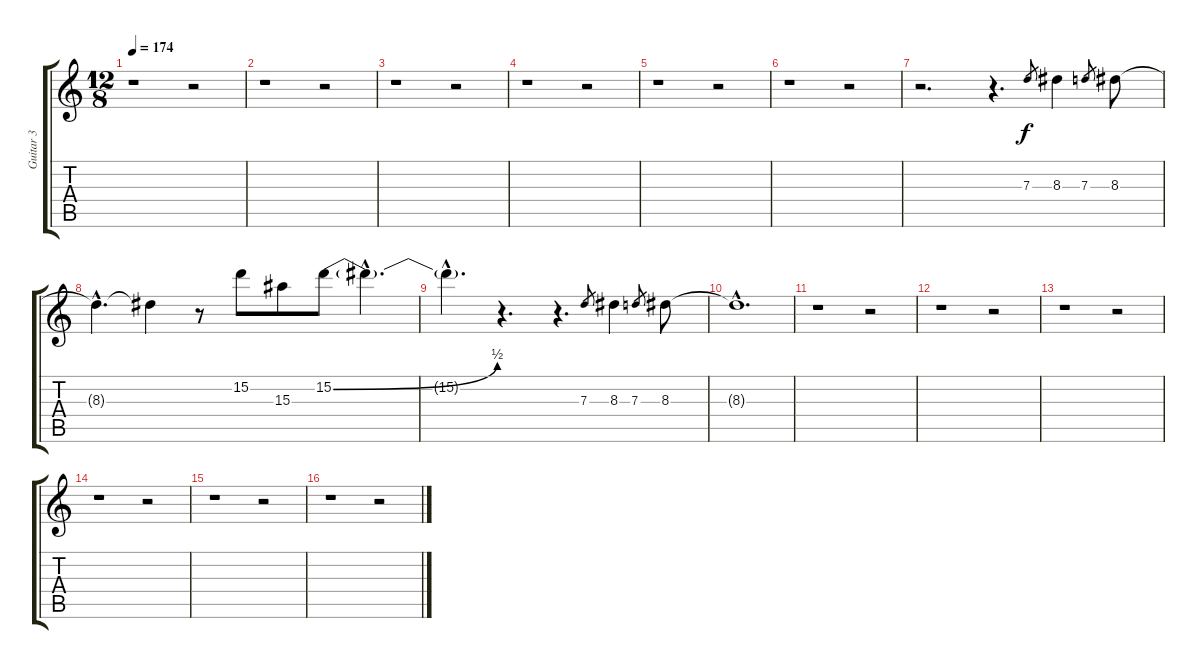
\track ("Guitar 3" "Guitar 3") {instrument distortionguitar}
\staff {score tabs}
\tuning (E4 B3 G3 D3 A2 E2) {hide}
\ts (12 8)
\tempo 174
\clef g2
\ks c
r.1{dy f} r.2 |
r.1 r.2 |
r.1 r.2 |
r.1 r.2 |
r.1 r.2 |
r.1 r.2 |
r.2{d} r.4{d} 7.3.8{gr} 8.3.4 7.3.8{gr} 8.3.8 |
8.3{hac t}.4{d} 8.3{t}.4 r.8 15.2.8 15.3.8 15.2{be (bend 0 0 60 2)}.8 15.2{hac t}.4{d} |
15.2{hac t}.4{d} r.4{d} r.4{d} 7.3.8{gr} 8.3.4 7.3.8{gr} 8.3.8 |
8.3{hac t}.1{d} |
r.1 r.2 |
r.1 r.2 |
r.1 r.2 |
r.1 r.2 |
r.1 r.2 |
r.1 r.2
